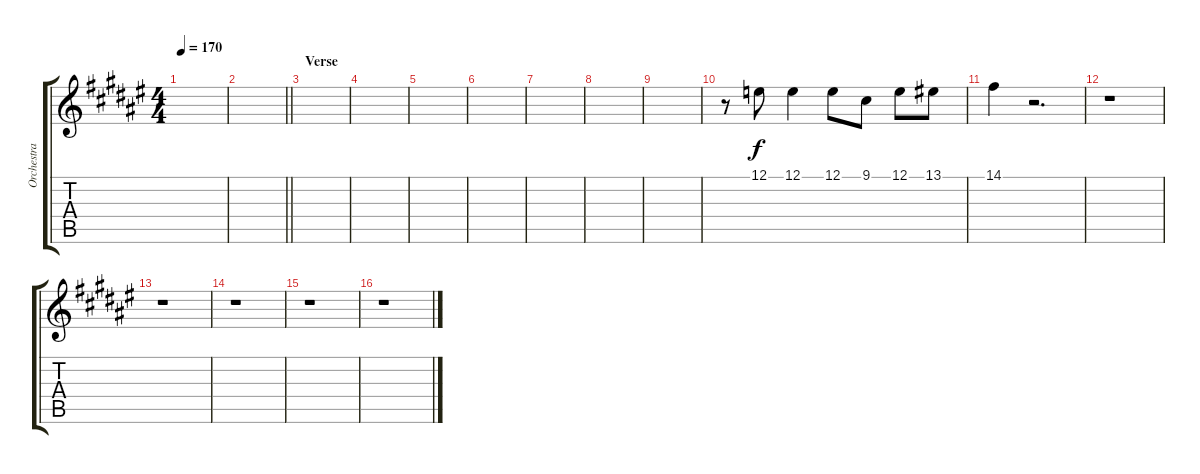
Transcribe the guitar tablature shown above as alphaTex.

\track ("Orchestra Hit" "Orchestra ") {instrument orchestrahit}
\staff {score tabs}
\tuning (E4 B3 G3 D3 A2 E2) {hide}
\ts (4 4)
\tempo 170
\clef g2
\ks f#
|
\barLineRight lightlight
|
\section ("" "Verse")
|
|
|
|
|
|
|
r.8 12.1.8 12.1.4 12.1.8 9.1.8 12.1.8 13.1.8 |
14.1.4 r.2{d} |
r.1 |
r.1 |
r.1 |
r.1 |
r.1
